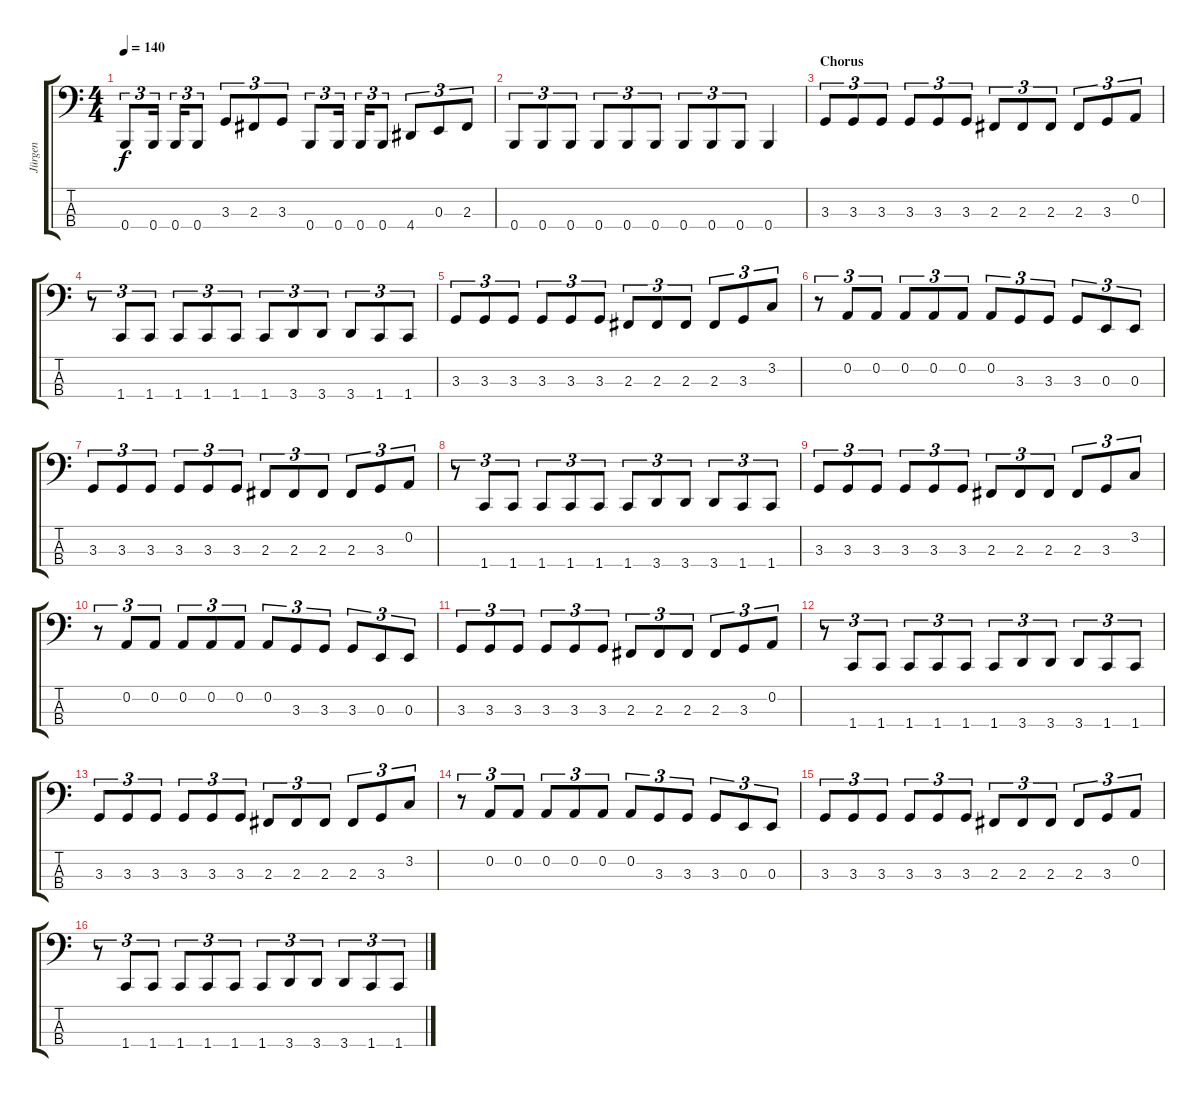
\track ("Jürgen" "Jürgen") {instrument electricbasspick}
\staff {score tabs}
\tuning (D2 A1 E1 B0) {hide}
\ts (4 4)
\tempo 140
\clef f4
\ks c
0.4.8{tu (3 2) dy f} 0.4.16{tu (3 2)} 0.4.16{tu (3 2)} 0.4.8{tu (3 2)} 3.3.8{tu (3 2)} 2.3.8{tu (3 2)} 3.3.8{tu (3 2)} 0.4.8{tu (3 2)} 0.4.16{tu (3 2)} 0.4.16{tu (3 2)} 0.4.8{tu (3 2)} 4.4.8{tu (3 2)} 0.3.8{tu (3 2)} 2.3.8{tu (3 2)} |
0.4.8{tu (3 2)} 0.4.8{tu (3 2)} 0.4.8{tu (3 2)} 0.4.8{tu (3 2)} 0.4.8{tu (3 2)} 0.4.8{tu (3 2)} 0.4.8{tu (3 2)} 0.4.8{tu (3 2)} 0.4.8{tu (3 2)} 0.4.4 |
\section ("" "Chorus")
3.3.8{tu (3 2)} 3.3.8{tu (3 2)} 3.3.8{tu (3 2)} 3.3.8{tu (3 2)} 3.3.8{tu (3 2)} 3.3.8{tu (3 2)} 2.3.8{tu (3 2)} 2.3.8{tu (3 2)} 2.3.8{tu (3 2)} 2.3.8{tu (3 2)} 3.3.8{tu (3 2)} 0.2.8{tu (3 2)} |
r.8{tu (3 2)} 1.4.8{tu (3 2)} 1.4.8{tu (3 2)} 1.4.8{tu (3 2)} 1.4.8{tu (3 2)} 1.4.8{tu (3 2)} 1.4.8{tu (3 2)} 3.4.8{tu (3 2)} 3.4.8{tu (3 2)} 3.4.8{tu (3 2)} 1.4.8{tu (3 2)} 1.4.8{tu (3 2)} |
3.3.8{tu (3 2)} 3.3.8{tu (3 2)} 3.3.8{tu (3 2)} 3.3.8{tu (3 2)} 3.3.8{tu (3 2)} 3.3.8{tu (3 2)} 2.3.8{tu (3 2)} 2.3.8{tu (3 2)} 2.3.8{tu (3 2)} 2.3.8{tu (3 2)} 3.3.8{tu (3 2)} 3.2.8{tu (3 2)} |
r.8{tu (3 2)} 0.2.8{tu (3 2)} 0.2.8{tu (3 2)} 0.2.8{tu (3 2)} 0.2.8{tu (3 2)} 0.2.8{tu (3 2)} 0.2.8{tu (3 2)} 3.3.8{tu (3 2)} 3.3.8{tu (3 2)} 3.3.8{tu (3 2)} 0.3.8{tu (3 2)} 0.3.8{tu (3 2)} |
3.3.8{tu (3 2)} 3.3.8{tu (3 2)} 3.3.8{tu (3 2)} 3.3.8{tu (3 2)} 3.3.8{tu (3 2)} 3.3.8{tu (3 2)} 2.3.8{tu (3 2)} 2.3.8{tu (3 2)} 2.3.8{tu (3 2)} 2.3.8{tu (3 2)} 3.3.8{tu (3 2)} 0.2.8{tu (3 2)} |
r.8{tu (3 2)} 1.4.8{tu (3 2)} 1.4.8{tu (3 2)} 1.4.8{tu (3 2)} 1.4.8{tu (3 2)} 1.4.8{tu (3 2)} 1.4.8{tu (3 2)} 3.4.8{tu (3 2)} 3.4.8{tu (3 2)} 3.4.8{tu (3 2)} 1.4.8{tu (3 2)} 1.4.8{tu (3 2)} |
3.3.8{tu (3 2)} 3.3.8{tu (3 2)} 3.3.8{tu (3 2)} 3.3.8{tu (3 2)} 3.3.8{tu (3 2)} 3.3.8{tu (3 2)} 2.3.8{tu (3 2)} 2.3.8{tu (3 2)} 2.3.8{tu (3 2)} 2.3.8{tu (3 2)} 3.3.8{tu (3 2)} 3.2.8{tu (3 2)} |
r.8{tu (3 2)} 0.2.8{tu (3 2)} 0.2.8{tu (3 2)} 0.2.8{tu (3 2)} 0.2.8{tu (3 2)} 0.2.8{tu (3 2)} 0.2.8{tu (3 2)} 3.3.8{tu (3 2)} 3.3.8{tu (3 2)} 3.3.8{tu (3 2)} 0.3.8{tu (3 2)} 0.3.8{tu (3 2)} |
3.3.8{tu (3 2)} 3.3.8{tu (3 2)} 3.3.8{tu (3 2)} 3.3.8{tu (3 2)} 3.3.8{tu (3 2)} 3.3.8{tu (3 2)} 2.3.8{tu (3 2)} 2.3.8{tu (3 2)} 2.3.8{tu (3 2)} 2.3.8{tu (3 2)} 3.3.8{tu (3 2)} 0.2.8{tu (3 2)} |
r.8{tu (3 2)} 1.4.8{tu (3 2)} 1.4.8{tu (3 2)} 1.4.8{tu (3 2)} 1.4.8{tu (3 2)} 1.4.8{tu (3 2)} 1.4.8{tu (3 2)} 3.4.8{tu (3 2)} 3.4.8{tu (3 2)} 3.4.8{tu (3 2)} 1.4.8{tu (3 2)} 1.4.8{tu (3 2)} |
3.3.8{tu (3 2)} 3.3.8{tu (3 2)} 3.3.8{tu (3 2)} 3.3.8{tu (3 2)} 3.3.8{tu (3 2)} 3.3.8{tu (3 2)} 2.3.8{tu (3 2)} 2.3.8{tu (3 2)} 2.3.8{tu (3 2)} 2.3.8{tu (3 2)} 3.3.8{tu (3 2)} 3.2.8{tu (3 2)} |
r.8{tu (3 2)} 0.2.8{tu (3 2)} 0.2.8{tu (3 2)} 0.2.8{tu (3 2)} 0.2.8{tu (3 2)} 0.2.8{tu (3 2)} 0.2.8{tu (3 2)} 3.3.8{tu (3 2)} 3.3.8{tu (3 2)} 3.3.8{tu (3 2)} 0.3.8{tu (3 2)} 0.3.8{tu (3 2)} |
3.3.8{tu (3 2)} 3.3.8{tu (3 2)} 3.3.8{tu (3 2)} 3.3.8{tu (3 2)} 3.3.8{tu (3 2)} 3.3.8{tu (3 2)} 2.3.8{tu (3 2)} 2.3.8{tu (3 2)} 2.3.8{tu (3 2)} 2.3.8{tu (3 2)} 3.3.8{tu (3 2)} 0.2.8{tu (3 2)} |
r.8{tu (3 2)} 1.4.8{tu (3 2)} 1.4.8{tu (3 2)} 1.4.8{tu (3 2)} 1.4.8{tu (3 2)} 1.4.8{tu (3 2)} 1.4.8{tu (3 2)} 3.4.8{tu (3 2)} 3.4.8{tu (3 2)} 3.4.8{tu (3 2)} 1.4.8{tu (3 2)} 1.4.8{tu (3 2)}
